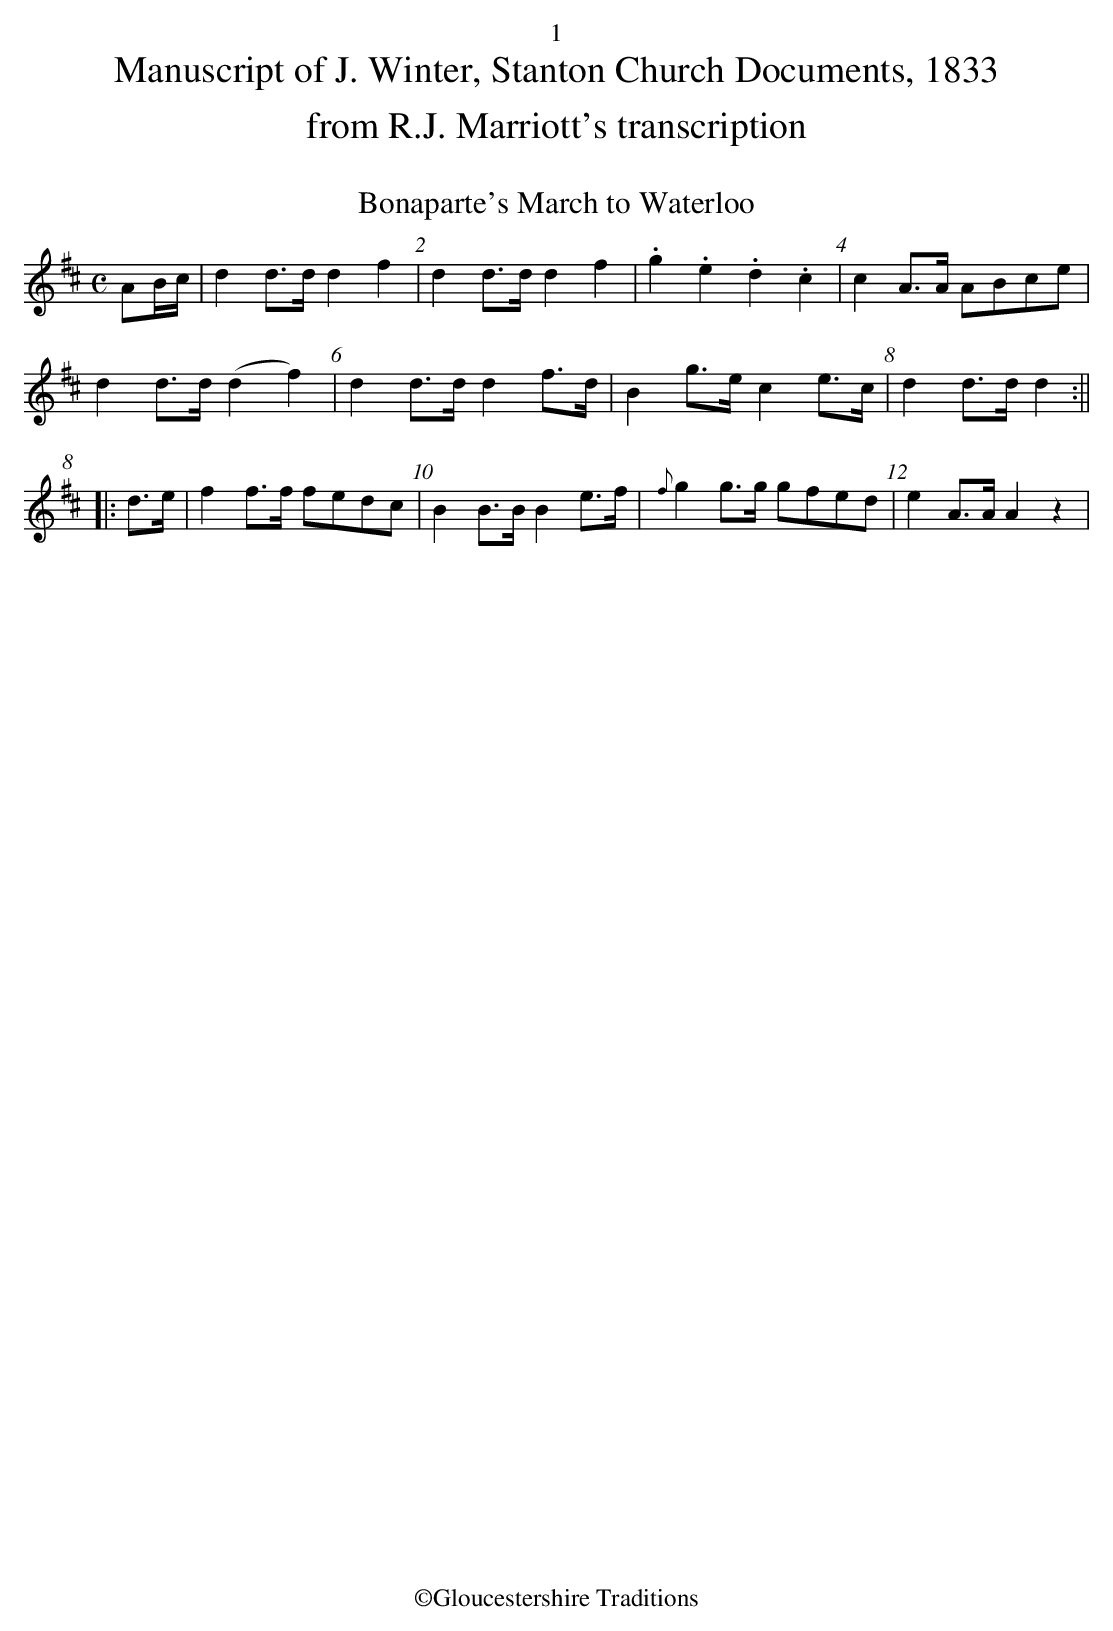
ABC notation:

X:1
T:Bonaparte's March to Waterloo
M:C
L:1/8
K:D
AB/c/| d2d>dd2f2 | d2d>dd2f2 | .g2.e2.d2.c2 | c2A>A ABce|
d2d>d(d2f2)| d2 d>d d2f>d | B2g>e c2 e>c | d2d>dd2:||
|:d>e | f2f>f fedc | B2B>BB2e>f | {f}g2g>g gfed | e2A>A A2z2|
